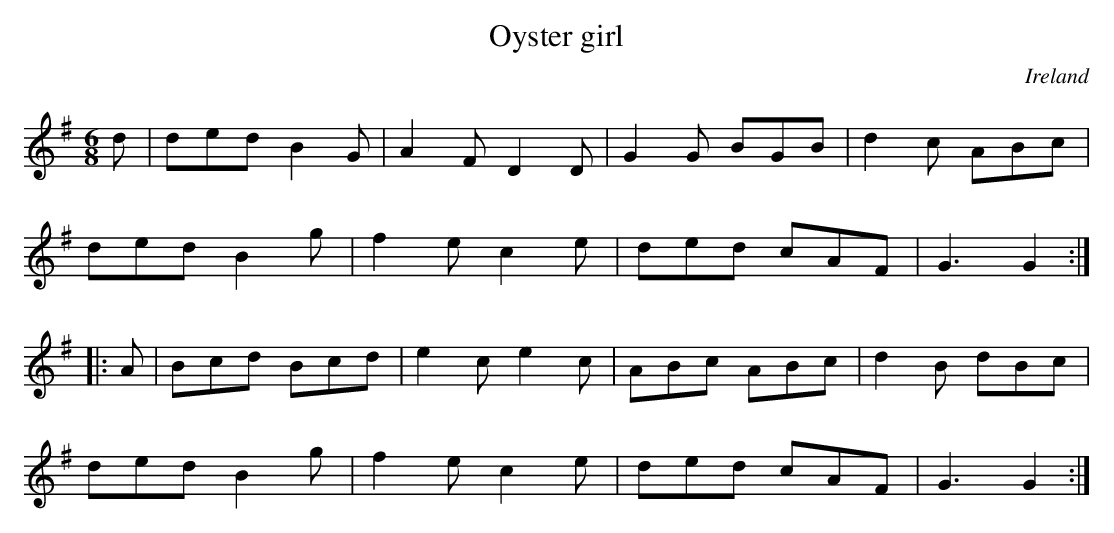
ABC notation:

X:1
T:Oyster girl
M:6/8
O:Ireland
K:G major
d|ded B2G|A2F D2D|G2G BGB|d2c ABc|
ded B2g|f2e c2e|ded cAF|G3 G2 :|
|:A|Bcd Bcd|e2c e2c|ABc ABc|d2B dBc|
ded B2g|f2e c2e|ded cAF|G3 G2:|
